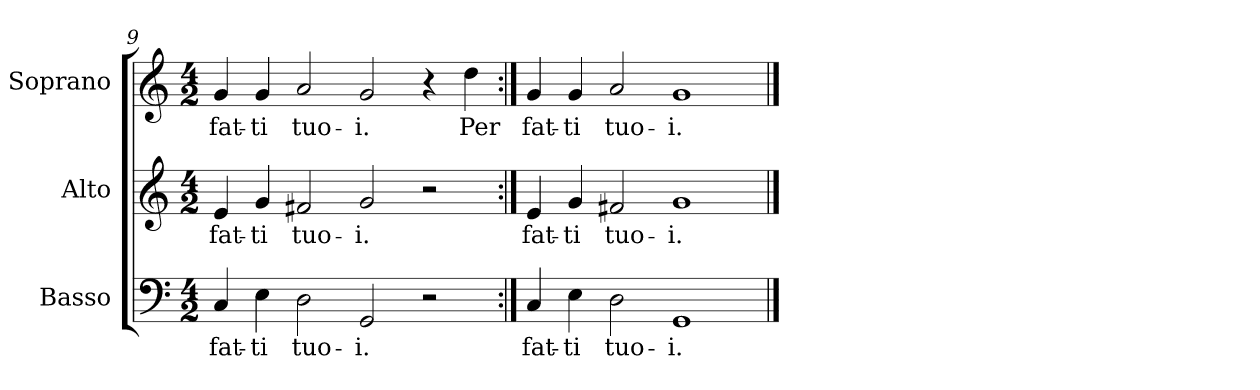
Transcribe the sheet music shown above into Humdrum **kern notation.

**kern	**text	**kern	**text	**kern	**text
*part3	*part3	*part2	*part2	*part1	*part1
*staff3	*staff3	*staff2	*staff2	*staff1	*staff1
*I"Basso	*	*I"Alto	*	*I"Soprano	*
*I'B.	*	*I'A.	*	*I'S.	*
*clefF4	*	*clefG2	*	*clefG2	*
*k[]	*	*k[]	*	*k[]	*
*C:	*	*C:	*	*C:	*
*M4/2	*	*M4/2	*	*M4/2	*
=9	=9	=9	=9	=9	=9
!	!LO:LY:b:color=#000000	!	!	!	!
!	!	!	!LO:LY:b:color=#000000	!	!
!	!	!	!	!	!LO:LY:b:color=#000000
4Ci/	fat-	4ei/	fat-	4gi/	fat-
!	!LO:LY:b:color=#000000	!	!	!	!
!	!	!	!LO:LY:b:color=#000000	!	!
!	!	!	!	!	!LO:LY:b:color=#000000
4Ei\	-ti	4gi/	-ti	4gi/	-ti
!	!LO:LY:b:color=#000000	!	!	!	!
!	!	!	!LO:LY:b:color=#000000	!	!
!	!	!	!	!	!LO:LY:b:color=#000000
2Di\	tuo-	2f#Xi/	tuo-	2ai/	tuo-
!	!LO:LY:b:color=#000000	!	!	!	!
!	!	!	!LO:LY:b:color=#000000	!	!
!	!	!	!	!	!LO:LY:b:color=#000000
2GGi/	-i.	2gi/	-i.	2gi/	-i.
2r	.	2r	.	4r	.
!	!	!	!	!	!LO:LY:b:color=#000000
.	.	.	.	4ddi\	Per
=10:|!	=10:|!	=10:|!	=10:|!	=10:|!	=10:|!
!	!LO:LY:b:color=#000000	!	!	!	!
!	!	!	!LO:LY:b:color=#000000	!	!
!	!	!	!	!	!LO:LY:b:color=#000000
4Ci/	fat-	4ei/	fat-	4gi/	fat-
!	!LO:LY:b:color=#000000	!	!	!	!
!	!	!	!LO:LY:b:color=#000000	!	!
!	!	!	!	!	!LO:LY:b:color=#000000
4Ei\	-ti	4gi/	-ti	4gi/	-ti
!	!LO:LY:b:color=#000000	!	!	!	!
!	!	!	!LO:LY:b:color=#000000	!	!
!	!	!	!	!	!LO:LY:b:color=#000000
2Di\	tuo-	2f#Xi/	tuo-	2ai/	tuo-
!	!LO:LY:b:color=#000000	!	!	!	!
!	!	!	!LO:LY:b:color=#000000	!	!
!	!	!	!	!	!LO:LY:b:color=#000000
1GGi	-i.	1gi	-i.	1gi	-i.
==	==	==	==	==	==
*-	*-	*-	*-	*-	*-
